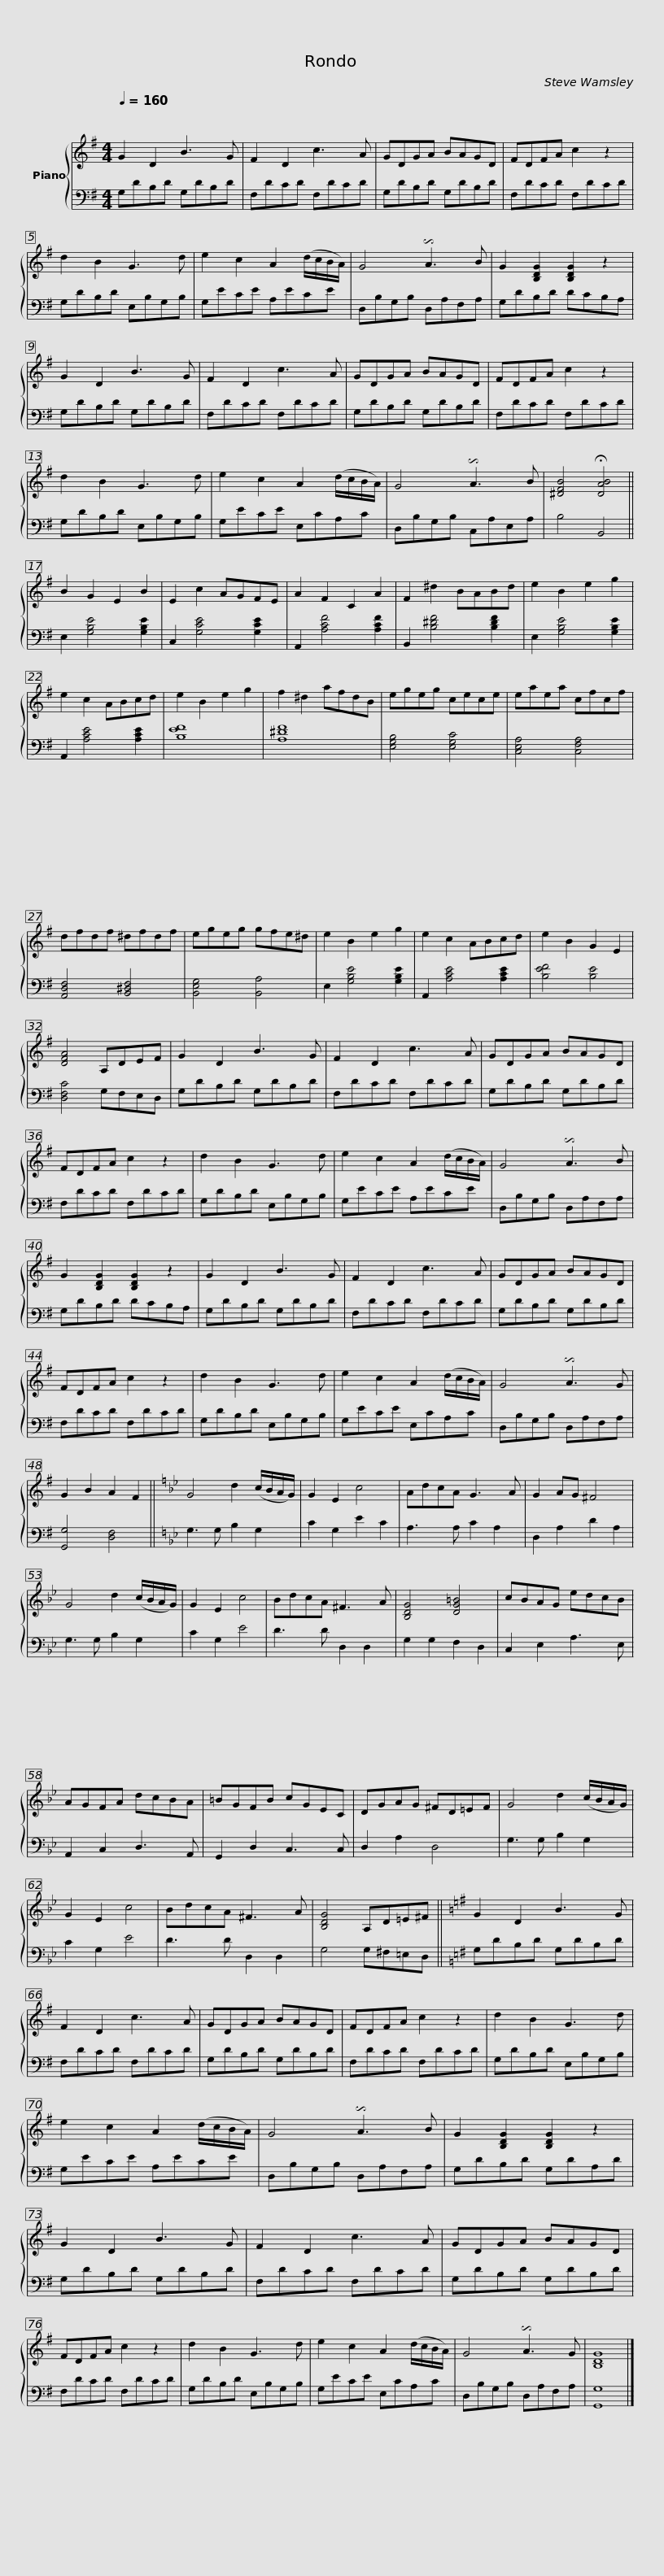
X:1
%%score { 1 | 2 }
L:1/8
Q:1/4=160
M:4/4
I:linebreak $
K:G
V:1 treble
V:2 bass
V:1
 G2 D2 B3 G | F2 D2 c3 A | GDGA BAGD | FDFA c2 z2 |$ d2 B2 G3 d | %5
 e2 c2 A2 (d/c/B/A/) | G4 !invertedturn!A3 B | G2 [B,DG]2 [B,DG]2 z2 |$ G2 D2 B3 G | F2 D2 c3 A | %10
 GDGA BAGD | FDFA c2 z2 |$ d2 B2 G3 d | e2 c2 A2 (d/c/B/A/) | G4 !invertedturn!A3 B | %15
 [^DFB]4 !fermata![DAB]4 ||$ B2 G2 E2 B2 | E2 c2 AGFE | A2 F2 C2 A2 | F2 ^d2 BABd |$ %20
 e2 B2 e2 g2 | e2 c2 ABcd | e2 B2 e2 g2 | f2 ^d2 afdB |$ egeg cece | %25
 eaea cfcf | dfdf ^dfdf | egeg gfe^d |$ e2 B2 e2 g2 | e2 c2 ABcd | %30
 e2 B2 G2 E2 | [DFA]4 A,DEF |$ G2 D2 B3 G | F2 D2 c3 A | GDGA BAGD | %35
 FDFA c2 z2 |$ d2 B2 G3 d | e2 c2 A2 (d/c/B/A/) | G4 !invertedturn!A3 B | G2 [B,DG]2 [B,DG]2 z2 |$ %40
 G2 D2 B3 G | F2 D2 c3 A | GDGA BAGD | FDFA c2 z2 |$ d2 B2 G3 d | %45
 e2 c2 A2 (d/c/B/A/) | G4 !invertedturn!A3 G | G2 B2 A2 F2 ||$[K:Bb] G4 d2 (c/B/A/G/) | G2 E2 c4 | %50
 AdcA G3 A | G2 AG ^F4 |$ G4 d2 (c/B/A/G/) | G2 E2 c4 | BdcA ^F3 A | %55
 [B,DG]4 [DG=B]4 |$ cBAG edcB | AGFA dcBA | =BGFB cGEC | DGAG ^FD=EF |$ %60
 G4 d2 (c/B/A/G/) | G2 E2 c4 | BdcA ^F3 A | [B,DG]4 A,D=E^F ||$[K:G] G2 D2 B3 G | %65
 F2 D2 c3 A | GDGA BAGD | FDFA c2 z2 |$ d2 B2 G3 d | e2 c2 A2 (d/c/B/A/) | %70
 G4 !invertedturn!A3 B | G2 [B,DG]2 [B,DG]2 z2 |$ G2 D2 B3 G | F2 D2 c3 A | GDGA BAGD | %75
 FDFA c2 z2 |$ d2 B2 G3 d | e2 c2 A2 (d/c/B/A/) | G4 !invertedturn!A3 G | [B,DG]8 |] %80
V:2
 G,DB,D G,DB,D | F,DCD F,DCD | G,DB,D G,DB,D | F,DCD F,DCD |$ G,DB,D E,B,G,B, | %5
 G,ECE A,ECE | D,B,G,B, D,A,F,A, | G,DB,D DCB,A, |$ G,DB,D G,DB,D | F,DCD F,DCD | %10
 G,DB,D G,DB,D | F,DCD F,DCD |$ G,DB,D E,B,G,B, | G,ECE E,CA,C | D,B,G,B, C,A,E,A, | %15
 B,4 B,,4 ||$ E,2 [G,B,E]4 [G,B,E]2 | C,2 [G,CE]4 [G,CE]2 | A,,2 [A,CF]4 [A,CF]2 | B,,2 [B,^DF]4 [B,DF]2 |$ %20
 E,2 [G,B,E]4 [G,B,E]2 | A,,2 [A,CE]4 [A,CE]2 | [B,EF]8 | [A,^DF]8 |$ [E,G,B,]4 [E,G,C]4 | %25
 [C,E,A,]4 [C,F,A,]4 | [A,,D,F,]4 [B,,^D,F,]4 | [B,,E,G,]4 [B,,A,]4 |$ E,2 [G,B,E]4 [G,B,E]2 | A,,2 [A,CE]4 [A,CE]2 | %30
 [B,EF]4 [B,E]4 | [D,F,C]4 G,F,E,D, |$ G,DB,D G,DB,D | F,DCD F,DCD | G,DB,D G,DB,D | %35
 F,DCD F,DCD |$ G,DB,D E,B,G,B, | G,ECE A,ECE | D,B,G,B, D,A,F,A, | G,DB,D DCB,A, |$ %40
 G,DB,D G,DB,D | F,DCD F,DCD | G,DB,D G,DB,D | F,DCD F,DCD |$ G,DB,D E,B,G,B, | %45
 G,ECE E,CA,C | D,B,G,B, D,A,F,A, | [G,,G,]4 [D,F,]4 ||$[K:Bb] G,3 G, B,2 G,2 | C2 G,2 E2 C2 | %50
 A,3 A, C2 A,2 | D,2 A,2 D2 A,2 |$ G,3 G, B,2 G,2 | C2 G,2 E4 | D3 D D,2 D,2 | %55
 G,2 G,2 F,2 D,2 |$ C,2 E,2 A,3 E, | A,,2 C,2 D,3 A,, | G,,2 D,2 C,3 C, | D,2 A,2 D,4 |$ %60
 G,3 G, B,2 G,2 | C2 G,2 E4 | D3 D D,2 D,2 | G,4 G,^F,=E,D, ||$[K:G] G,DB,D G,DB,D | %65
 F,DCD F,DCD | G,DB,D G,DB,D | F,DCD F,DCD |$ G,DB,D E,B,G,B, | G,ECE A,ECE | %70
 D,B,G,B, D,A,F,A, | G,DB,D G,DA,D |$ G,DB,D G,DB,D | F,DCD F,DCD | G,DB,D G,DB,D | %75
 F,DCD F,DCD |$ G,DB,D E,B,G,B, | G,ECE E,CA,C | D,B,G,B, D,A,F,A, | [G,,G,]8 |] %80
